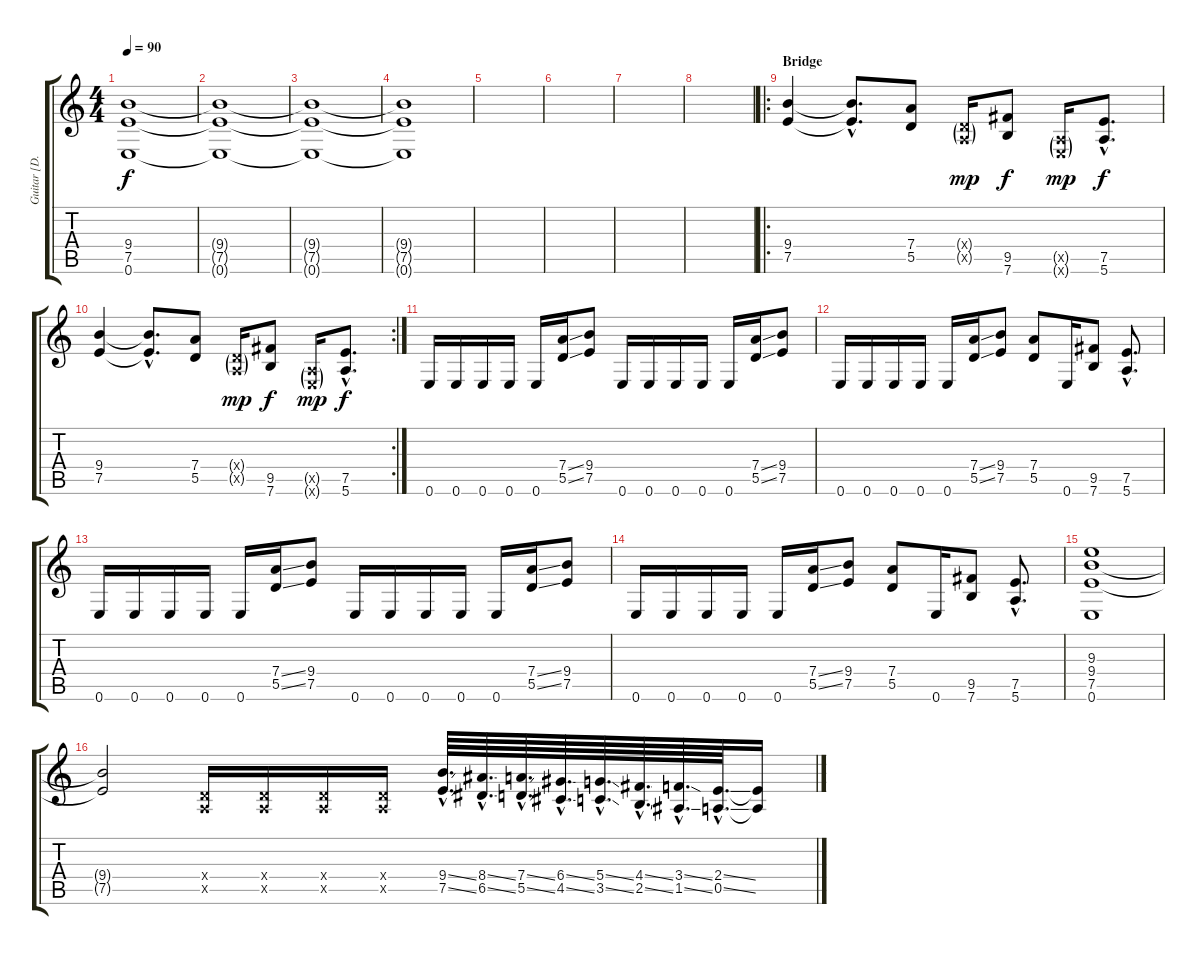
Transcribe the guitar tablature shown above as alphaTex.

\track ("Guitar [rkowitz]" "Guitar [D.") {instrument distortionguitar}
\staff {score tabs}
\tuning (E4 B3 G3 D3 A2 E2) {hide}
\ts (4 4)
\tempo 90
\clef g2
\ks c
(9.4{t} 7.5{t} 0.6{t}).1{dy f} |
(9.4{t} 7.5{t} 0.6{t}).1 |
(9.4{t} 7.5{t} 0.6{t}).1 |
(9.4{t} 7.5{t} 0.6{t}).1 |
|
|
|
|
\ro
\section ("" "Bridge")
(9.4 7.5).4 (9.4{hac t} 7.5{hac t}).8{d} (7.4 5.5).8 (0.4{g x} 0.5{g x}).16{dy mp} (9.5 7.6).8{dy f} (0.5{g x} 0.6{g x}).16{dy mp} (7.5{hac} 5.6{hac}).8{d dy f} |
\rc 2
(9.4 7.5).4 (9.4{hac t} 7.5{hac t}).8{d} (7.4 5.5).8 (0.4{g x} 0.5{g x}).16{dy mp} (9.5 7.6).8{dy f} (0.5{g x} 0.6{g x}).16{dy mp} (7.5{hac} 5.6{hac}).8{d dy f} |
0.6.16 0.6.16 0.6.16 0.6.16 0.6.16 (7.4{ss} 5.5{ss}).16 (9.4 7.5).8 0.6.16 0.6.16 0.6.16 0.6.16 0.6.16 (7.4{ss} 5.5{ss}).16 (9.4 7.5).8 |
0.6.16 0.6.16 0.6.16 0.6.16 0.6.16 (7.4{ss} 5.5{ss}).16 (9.4 7.5).8 (7.4 5.5).8 0.6.16 (9.5 7.6).8 (7.5{hac} 5.6{hac}).8{d} |
0.6.16 0.6.16 0.6.16 0.6.16 0.6.16 (7.4{ss} 5.5{ss}).16 (9.4 7.5).8 0.6.16 0.6.16 0.6.16 0.6.16 0.6.16 (7.4{ss} 5.5{ss}).16 (9.4 7.5).8 |
0.6.16 0.6.16 0.6.16 0.6.16 0.6.16 (7.4{ss} 5.5{ss}).16 (9.4 7.5).8 (7.4 5.5).8 0.6.16 (9.5 7.6).8 (7.5{hac} 5.6{hac}).8{d} |
(9.3 9.4 7.5 0.6).1 |
(9.4{t} 7.5{t}).2 (0.4{x} 0.5{x}).16 (0.4{x} 0.5{x}).16 (0.4{x} 0.5{x}).16 (0.4{x} 0.5{x}).16 (9.4{ss hac} 7.5{ss hac}).64{d} (8.4{ss hac} 6.5{ss hac}).64{d} (7.4{ss hac} 5.5{ss hac}).64{d} (6.4{ss hac} 4.5{ss hac}).64{d} (5.4{ss hac} 3.5{ss hac}).64{d} (4.4{ss hac} 2.5{ss hac}).64{d} (3.4{ss hac} 1.5{ss hac}).64{d} (2.4{ss hac} 0.5{ss hac}).64{d} (2.4{t} 0.5{t}).16
